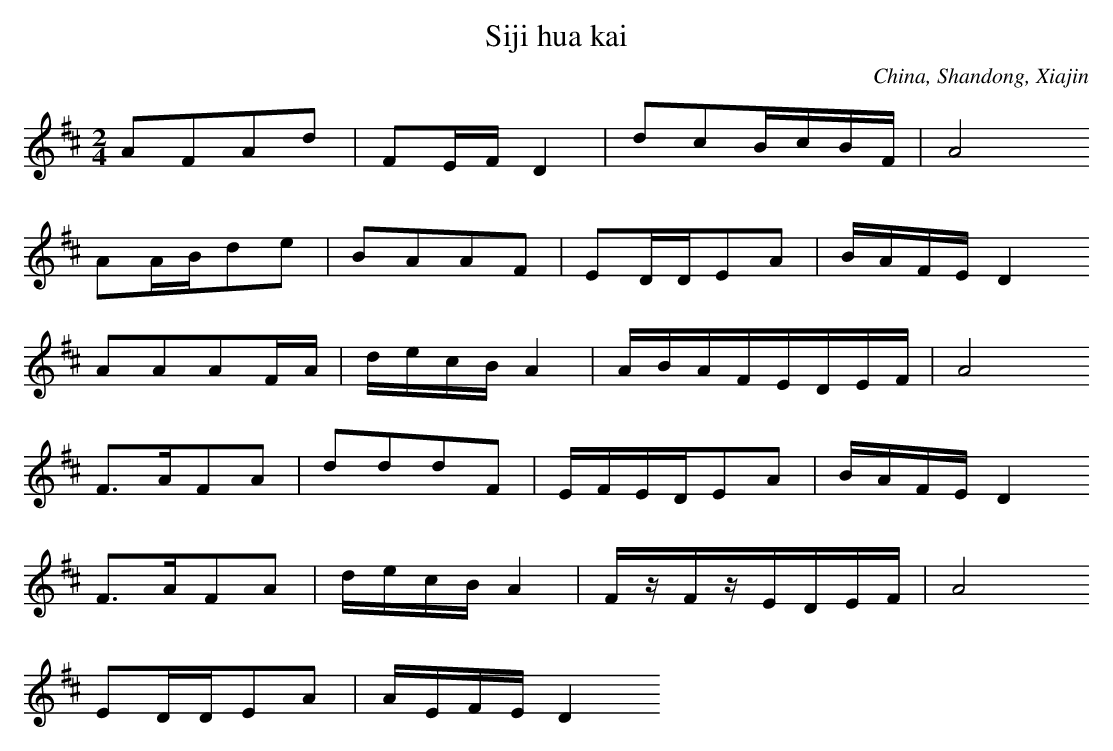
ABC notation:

X:1
T: Siji hua kai
O: China, Shandong, Xiajin
M: 2/4
L: 1/16
K: D
A2F2A2d2 | F2EFD4 | d2c2BcBF | A8
A2ABd2e2 | B2A2A2F2 | E2DDE2A2 | BAFED4
A2A2A2FA | decBA4 | ABAFEDEF | A8
F3AF2A2 | d2d2d2F2 | EFEDE2A2 | BAFED4
F3AF2A2 | decBA4 | FzFzEDEF | A8
E2DDE2A2 | AEFED4
